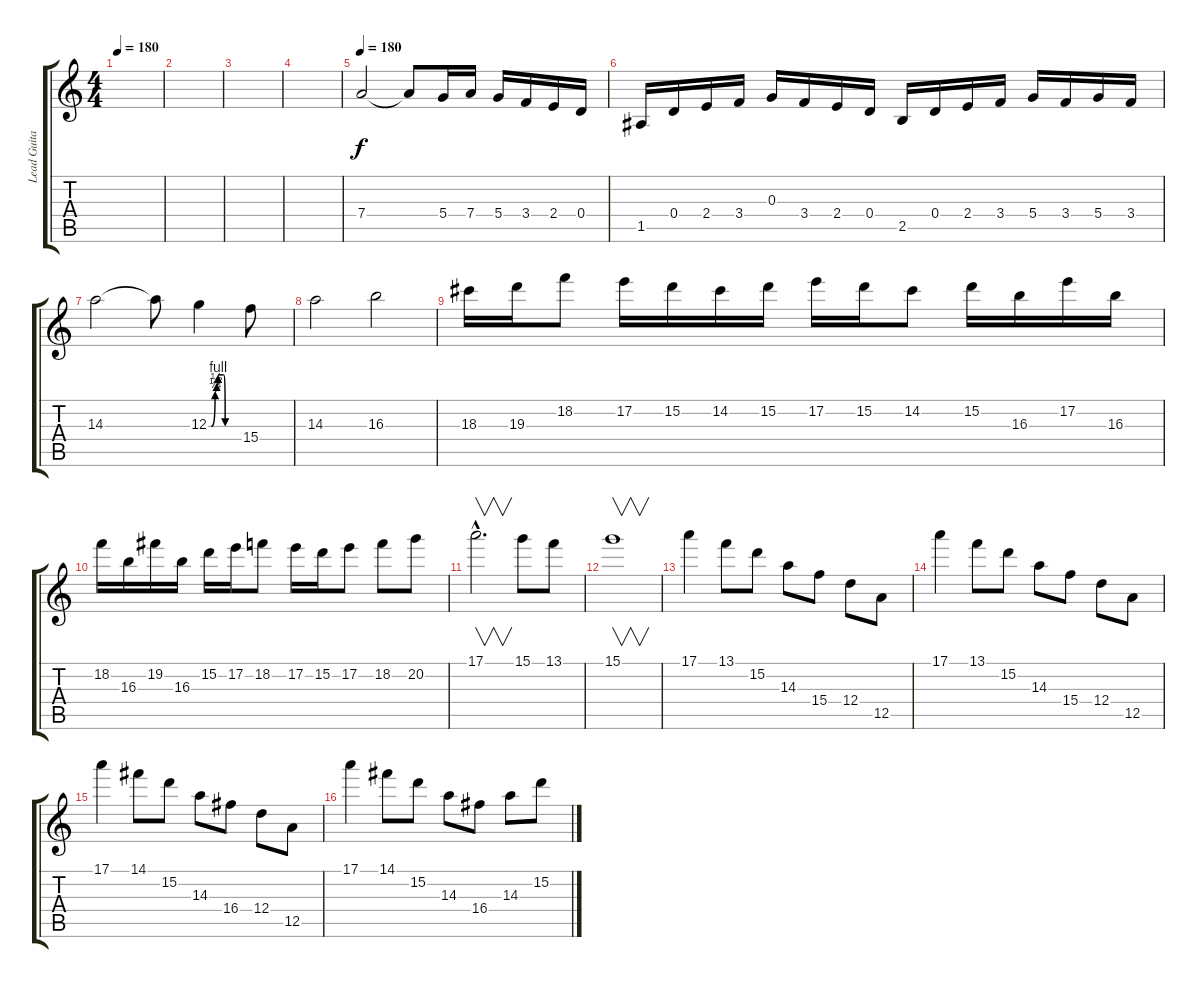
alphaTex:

\track ("Lead Guitar" "Lead Guita") {instrument overdrivenguitar}
\staff {score tabs}
\tuning (E4 B3 G3 D3 A2 E2) {hide}
\ts (4 4)
\tempo 180
\clef g2
\ks c
|
|
|
|
\tempo 180
7.4.2 7.4{t}.8 5.4.16 7.4.16 5.4.16 3.4.16 2.4.16 0.4.16 |
1.5.16 0.4.16 2.4.16 3.4.16 0.3.16 3.4.16 2.4.16 0.4.16 2.5.16 0.4.16 2.4.16 3.4.16 5.4.16 3.4.16 5.4.16 3.4.16 |
14.3.2 14.3{t}.8 12.3{be (custom 0 0 5 0 13 1 16 2 19 4 30 4 33 0 60 0)}.4 15.4.8 |
14.3.2 16.3.2 |
18.3.16 19.3.16 18.2.8 17.2.16 15.2.16 14.2.16 15.2.16 17.2.16 15.2.16 14.2.8 15.2.16 16.3.16 17.2.16 16.3.16 |
18.2.16 16.3.16 19.2.16 16.3.16 15.2.16 17.2.16 18.2.8 17.2.16 15.2.16 17.2.8 18.2.8 20.2.8 |
17.1{hac}.2{v d} 15.1.8 13.1.8 |
15.1.1{v} |
17.1.4 13.1.8 15.2.8 14.3.8 15.4.8 12.4.8 12.5.8 |
17.1.4 13.1.8 15.2.8 14.3.8 15.4.8 12.4.8 12.5.8 |
17.1.4 14.1.8 15.2.8 14.3.8 16.4.8 12.4.8 12.5.8 |
17.1.4 14.1.8 15.2.8 14.3.8 16.4.8 14.3.8 15.2.8
